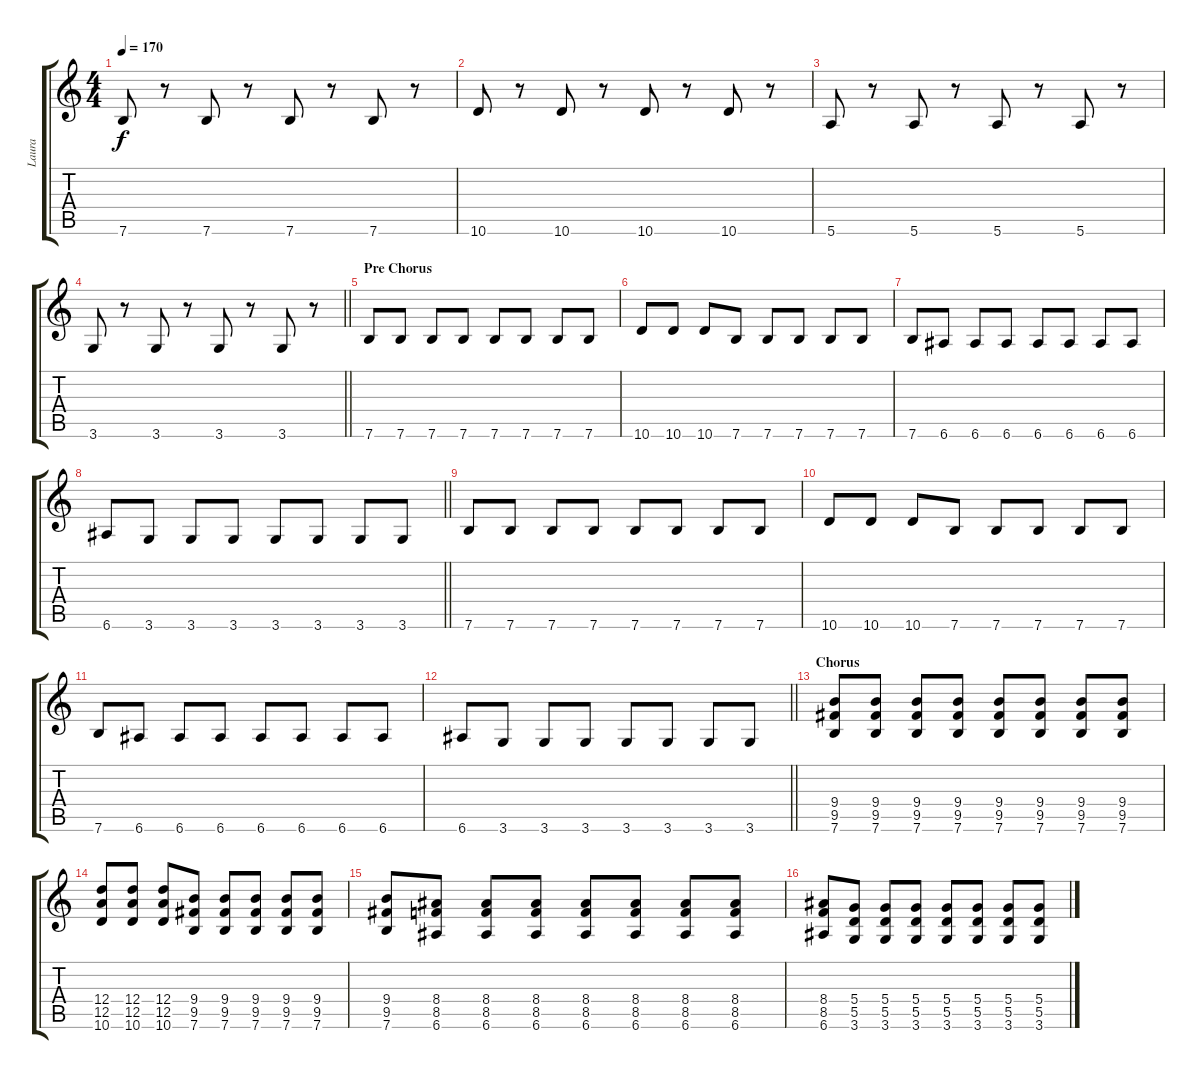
\track ("Laura" "Laura") {instrument distortionguitar}
\staff {score tabs}
\tuning (E4 B3 G3 D3 A2 E2) {hide}
\ts (4 4)
\tempo 170
\clef g2
\ks c
7.6.8{dy f} r.8 7.6.8 r.8 7.6.8 r.8 7.6.8 r.8 |
10.6.8 r.8 10.6.8 r.8 10.6.8 r.8 10.6.8 r.8 |
5.6.8 r.8 5.6.8 r.8 5.6.8 r.8 5.6.8 r.8 |
\barLineRight lightlight
3.6.8 r.8 3.6.8 r.8 3.6.8 r.8 3.6.8 r.8 |
\section ("" "Pre Chorus")
7.6.8 7.6.8 7.6.8 7.6.8 7.6.8 7.6.8 7.6.8 7.6.8 |
10.6.8 10.6.8 10.6.8 7.6.8 7.6.8 7.6.8 7.6.8 7.6.8 |
7.6.8 6.6.8 6.6.8 6.6.8 6.6.8 6.6.8 6.6.8 6.6.8 |
\barLineRight lightlight
6.6.8 3.6.8 3.6.8 3.6.8 3.6.8 3.6.8 3.6.8 3.6.8 |
7.6.8 7.6.8 7.6.8 7.6.8 7.6.8 7.6.8 7.6.8 7.6.8 |
10.6.8 10.6.8 10.6.8 7.6.8 7.6.8 7.6.8 7.6.8 7.6.8 |
7.6.8 6.6.8 6.6.8 6.6.8 6.6.8 6.6.8 6.6.8 6.6.8 |
\barLineRight lightlight
6.6.8 3.6.8 3.6.8 3.6.8 3.6.8 3.6.8 3.6.8 3.6.8 |
\section ("" "Chorus")
(9.4 9.5 7.6).8 (9.4 9.5 7.6).8 (9.4 9.5 7.6).8 (9.4 9.5 7.6).8 (9.4 9.5 7.6).8 (9.4 9.5 7.6).8 (9.4 9.5 7.6).8 (9.4 9.5 7.6).8 |
(12.4 12.5 10.6).8 (12.4 12.5 10.6).8 (12.4 12.5 10.6).8 (9.4 9.5 7.6).8 (9.4 9.5 7.6).8 (9.4 9.5 7.6).8 (9.4 9.5 7.6).8 (9.4 9.5 7.6).8 |
(9.4 9.5 7.6).8 (8.4 8.5 6.6).8 (8.4 8.5 6.6).8 (8.4 8.5 6.6).8 (8.4 8.5 6.6).8 (8.4 8.5 6.6).8 (8.4 8.5 6.6).8 (8.4 8.5 6.6).8 |
(8.4 8.5 6.6).8 (5.4 5.5 3.6).8 (5.4 5.5 3.6).8 (5.4 5.5 3.6).8 (5.4 5.5 3.6).8 (5.4 5.5 3.6).8 (5.4 5.5 3.6).8 (5.4 5.5 3.6).8
